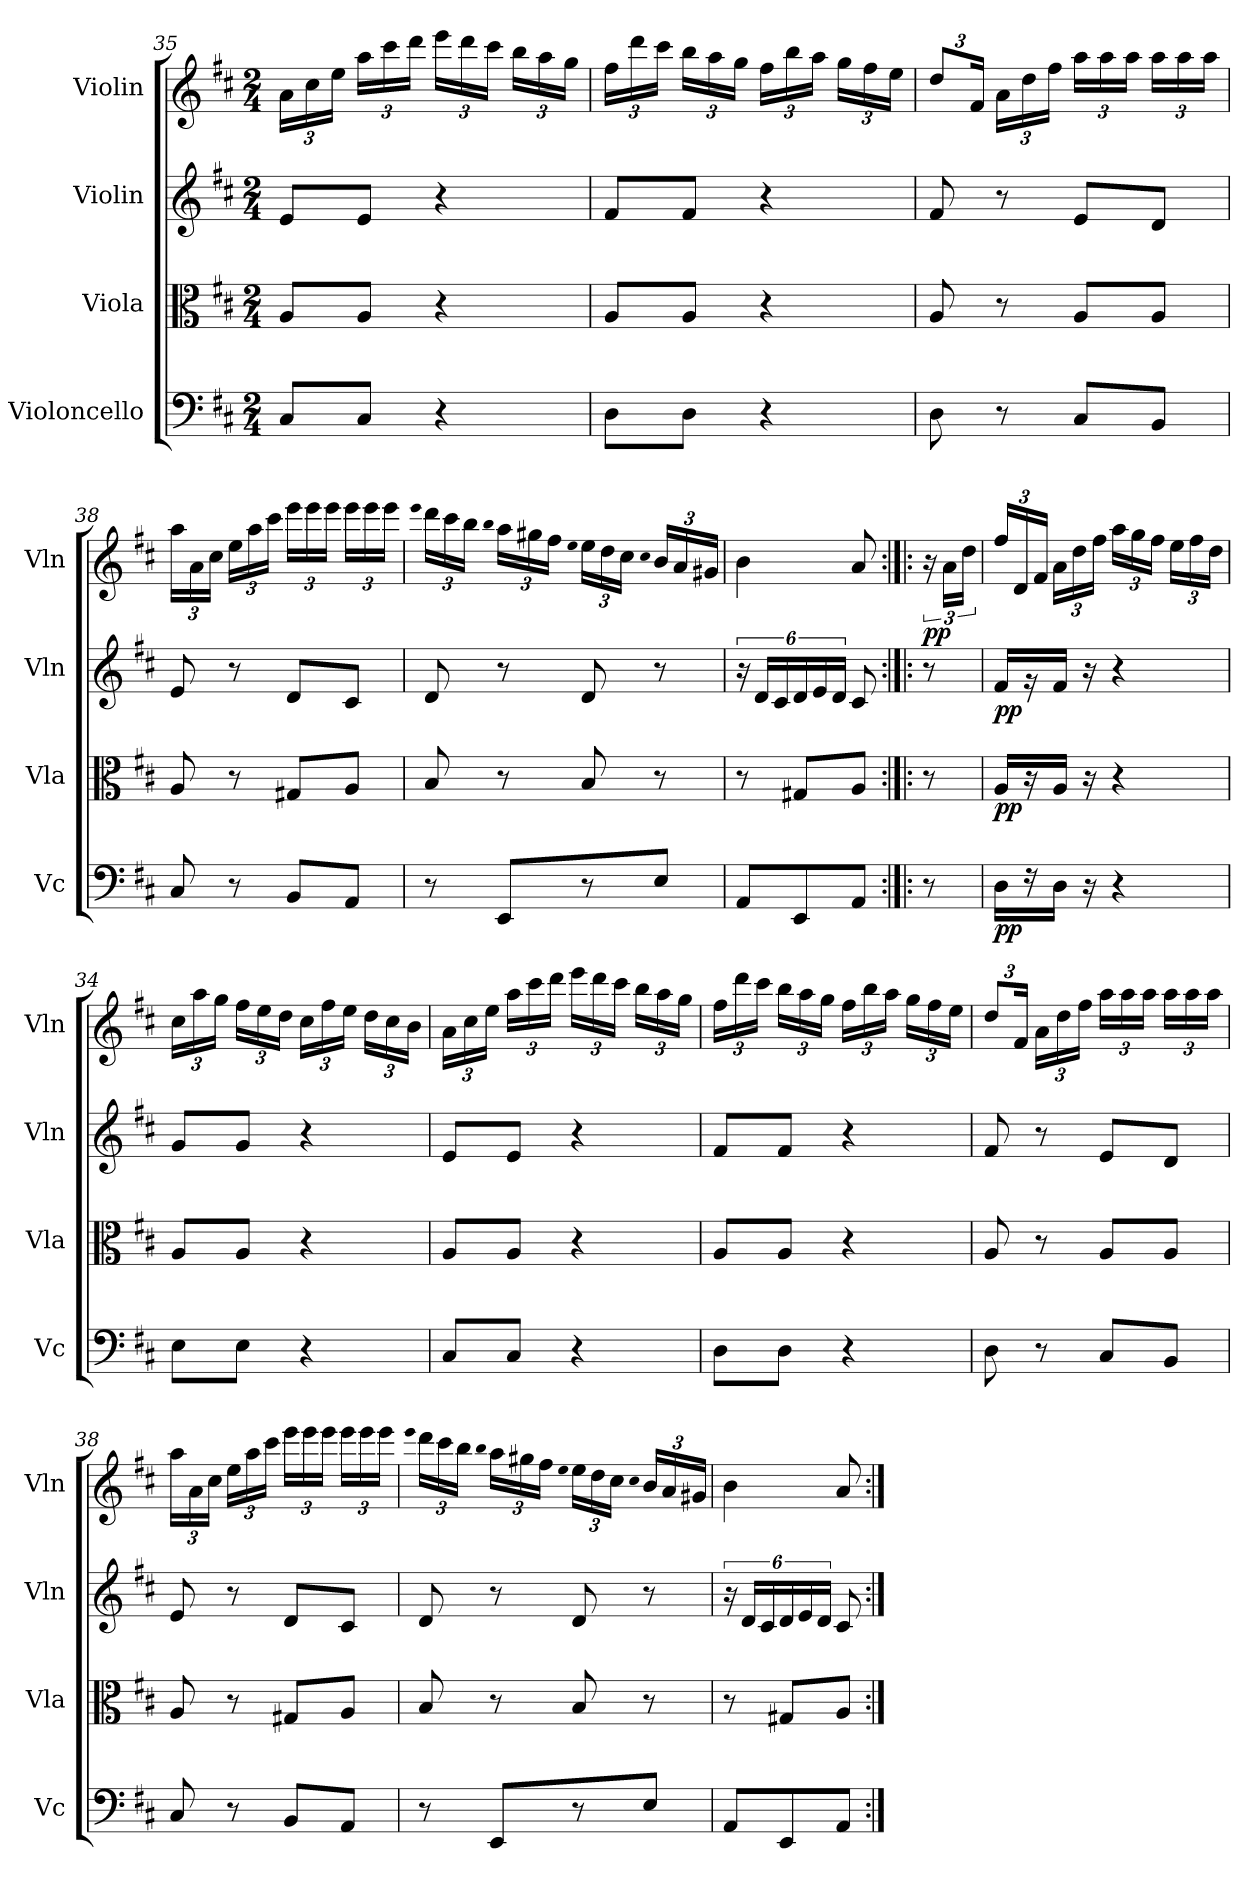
**kern	**dynam	**kern	**dynam	**kern	**dynam	**kern	**dynam
*part4	*part4	*part3	*part3	*part2	*part2	*part1	*part1
*staff4	*staff4	*staff3	*staff3	*staff2	*staff2	*staff1	*staff1
*I"Violoncello	*	*I"Viola	*	*I"Violin	*	*I"Violin	*
*I'Vc	*	*I'Vla	*	*I'Vln	*	*I'Vln	*
*clefF4	*	*clefC3	*	*clefG2	*	*clefG2	*
*k[f#c#]	*	*k[f#c#]	*	*k[f#c#]	*	*k[f#c#]	*
*D:	*	*D:	*	*D:	*	*D:	*
*M2/4	*	*M2/4	*	*M2/4	*	*M2/4	*
=35	=35	=35	=35	=35	=35	=35	=35
8C#/L	.	8A/L	.	8e/L	.	24a\LL	.
.	.	.	.	.	.	24cc#\	.
.	.	.	.	.	.	24ee\JJ	.
8C#/J	.	8A/J	.	8e/J	.	24aa\LL	.
.	.	.	.	.	.	24ccc#\	.
.	.	.	.	.	.	24ddd\JJ	.
4r	.	4r	.	4r	.	24eee\LL	.
.	.	.	.	.	.	24ddd\	.
.	.	.	.	.	.	24ccc#\JJ	.
.	.	.	.	.	.	24bb\LL	.
.	.	.	.	.	.	24aa\	.
.	.	.	.	.	.	24gg\JJ	.
=36	=36	=36	=36	=36	=36	=36	=36
8D\L	.	8A/L	.	8f#/L	.	24ff#\LL	.
.	.	.	.	.	.	24ddd\	.
.	.	.	.	.	.	24ccc#\JJ	.
8D\J	.	8A/J	.	8f#/J	.	24bb\LL	.
.	.	.	.	.	.	24aa\	.
.	.	.	.	.	.	24gg\JJ	.
4r	.	4r	.	4r	.	24ff#\LL	.
.	.	.	.	.	.	24bb\	.
.	.	.	.	.	.	24aa\JJ	.
.	.	.	.	.	.	24gg\LL	.
.	.	.	.	.	.	24ff#\	.
.	.	.	.	.	.	24ee\JJ	.
=37	=37	=37	=37	=37	=37	=37	=37
8D\	.	8A/	.	8f#/	.	12dd/L	.
.	.	.	.	.	.	24f#/Jk	.
8r	.	8r	.	8r	.	24a\LL	.
.	.	.	.	.	.	24dd\	.
.	.	.	.	.	.	24ff#\JJ	.
8C#/L	.	8A/L	.	8e/L	.	24aa\LL	.
.	.	.	.	.	.	24aa\	.
.	.	.	.	.	.	24aa\JJ	.
8BB/J	.	8A/J	.	8d/J	.	24aa\LL	.
.	.	.	.	.	.	24aa\	.
.	.	.	.	.	.	24aa\JJ	.
=38	=38	=38	=38	=38	=38	=38	=38
8C#/	.	8A/	.	8e/	.	24aa\LL	.
.	.	.	.	.	.	24a\	.
.	.	.	.	.	.	24cc#\JJ	.
8r	.	8r	.	8r	.	24ee\LL	.
.	.	.	.	.	.	24aa\	.
.	.	.	.	.	.	24ccc#\JJ	.
8BB/L	.	8G#X/L	.	8d/L	.	24eee\LL	.
.	.	.	.	.	.	24eee\	.
.	.	.	.	.	.	24eee\JJ	.
8AA/J	.	8A/J	.	8c#/J	.	24eee\LL	.
.	.	.	.	.	.	24eee\	.
.	.	.	.	.	.	24eee\JJ	.
=39	=39	=39	=39	=39	=39	=39	=39
.	.	.	.	.	.	qeee	.
8r	.	8B/	.	8d/	.	24ddd\LL	.
.	.	.	.	.	.	24ccc#\	.
.	.	.	.	.	.	24bb\JJ	.
.	.	.	.	.	.	qbb	.
8EE/L	.	8r	.	8r	.	24aa\LL	.
.	.	.	.	.	.	24gg#X\	.
.	.	.	.	.	.	24ff#\JJ	.
.	.	.	.	.	.	qee	.
8r	.	8B/	.	8d/	.	24ee\LL	.
.	.	.	.	.	.	24dd\	.
.	.	.	.	.	.	24cc#\JJ	.
.	.	.	.	.	.	qcc#	.
8E/J	.	8r	.	8r	.	24b/LL	.
.	.	.	.	.	.	24a/	.
.	.	.	.	.	.	24g#X/JJ	.
=40	=40	=40	=40	=40	=40	=40	=40
8AA/L	.	8r	.	24r	.	4b\	.
.	.	.	.	24d/LL	.	.	.
.	.	.	.	24c#/	.	.	.
8EE/	.	8G#X/L	.	24d/	.	.	.
.	.	.	.	24e/	.	.	.
.	.	.	.	24d/JJ	.	.	.
8AA/J	.	8A/J	.	8c#/	.	8a/	.
=:|!|:	=:|!|:	=:|!|:	=:|!|:	=:|!|:	=:|!|:	=:|!|:	=:|!|:
8r	.	8r	.	8r	.	24r	pp
.	.	.	.	.	.	24a\LL	.
.	.	.	.	.	.	24dd\JJ	.
=33	=33	=33	=33	=33	=33	=33	=33
16D\LL	pp	16A/LL	pp	16f#/LL	pp	24ff#/LL	.
.	.	.	.	.	.	24d/	.
16r	.	16r	.	16r	.	.	.
.	.	.	.	.	.	24f#/JJ	.
16D\JJ	.	16A/JJ	.	16f#/JJ	.	24a\LL	.
.	.	.	.	.	.	24dd\	.
16r	.	16r	.	16r	.	.	.
.	.	.	.	.	.	24ff#\JJ	.
4r	.	4r	.	4r	.	24aa\LL	.
.	.	.	.	.	.	24gg\	.
.	.	.	.	.	.	24ff#\JJ	.
.	.	.	.	.	.	24ee\LL	.
.	.	.	.	.	.	24ff#\	.
.	.	.	.	.	.	24dd\JJ	.
=34	=34	=34	=34	=34	=34	=34	=34
8E\L	.	8A/L	.	8g/L	.	24cc#\LL	.
.	.	.	.	.	.	24aa\	.
.	.	.	.	.	.	24gg\JJ	.
8E\J	.	8A/J	.	8g/J	.	24ff#\LL	.
.	.	.	.	.	.	24ee\	.
.	.	.	.	.	.	24dd\JJ	.
4r	.	4r	.	4r	.	24cc#\LL	.
.	.	.	.	.	.	24ff#\	.
.	.	.	.	.	.	24ee\JJ	.
.	.	.	.	.	.	24dd\LL	.
.	.	.	.	.	.	24cc#\	.
.	.	.	.	.	.	24b\JJ	.
=35	=35	=35	=35	=35	=35	=35	=35
8C#/L	.	8A/L	.	8e/L	.	24a\LL	.
.	.	.	.	.	.	24cc#\	.
.	.	.	.	.	.	24ee\JJ	.
8C#/J	.	8A/J	.	8e/J	.	24aa\LL	.
.	.	.	.	.	.	24ccc#\	.
.	.	.	.	.	.	24ddd\JJ	.
4r	.	4r	.	4r	.	24eee\LL	.
.	.	.	.	.	.	24ddd\	.
.	.	.	.	.	.	24ccc#\JJ	.
.	.	.	.	.	.	24bb\LL	.
.	.	.	.	.	.	24aa\	.
.	.	.	.	.	.	24gg\JJ	.
=36	=36	=36	=36	=36	=36	=36	=36
8D\L	.	8A/L	.	8f#/L	.	24ff#\LL	.
.	.	.	.	.	.	24ddd\	.
.	.	.	.	.	.	24ccc#\JJ	.
8D\J	.	8A/J	.	8f#/J	.	24bb\LL	.
.	.	.	.	.	.	24aa\	.
.	.	.	.	.	.	24gg\JJ	.
4r	.	4r	.	4r	.	24ff#\LL	.
.	.	.	.	.	.	24bb\	.
.	.	.	.	.	.	24aa\JJ	.
.	.	.	.	.	.	24gg\LL	.
.	.	.	.	.	.	24ff#\	.
.	.	.	.	.	.	24ee\JJ	.
=37	=37	=37	=37	=37	=37	=37	=37
8D\	.	8A/	.	8f#/	.	12dd/L	.
.	.	.	.	.	.	24f#/Jk	.
8r	.	8r	.	8r	.	24a\LL	.
.	.	.	.	.	.	24dd\	.
.	.	.	.	.	.	24ff#\JJ	.
8C#/L	.	8A/L	.	8e/L	.	24aa\LL	.
.	.	.	.	.	.	24aa\	.
.	.	.	.	.	.	24aa\JJ	.
8BB/J	.	8A/J	.	8d/J	.	24aa\LL	.
.	.	.	.	.	.	24aa\	.
.	.	.	.	.	.	24aa\JJ	.
=38	=38	=38	=38	=38	=38	=38	=38
8C#/	.	8A/	.	8e/	.	24aa\LL	.
.	.	.	.	.	.	24a\	.
.	.	.	.	.	.	24cc#\JJ	.
8r	.	8r	.	8r	.	24ee\LL	.
.	.	.	.	.	.	24aa\	.
.	.	.	.	.	.	24ccc#\JJ	.
8BB/L	.	8G#X/L	.	8d/L	.	24eee\LL	.
.	.	.	.	.	.	24eee\	.
.	.	.	.	.	.	24eee\JJ	.
8AA/J	.	8A/J	.	8c#/J	.	24eee\LL	.
.	.	.	.	.	.	24eee\	.
.	.	.	.	.	.	24eee\JJ	.
=39	=39	=39	=39	=39	=39	=39	=39
.	.	.	.	.	.	qeee	.
8r	.	8B/	.	8d/	.	24ddd\LL	.
.	.	.	.	.	.	24ccc#\	.
.	.	.	.	.	.	24bb\JJ	.
.	.	.	.	.	.	qbb	.
8EE/L	.	8r	.	8r	.	24aa\LL	.
.	.	.	.	.	.	24gg#X\	.
.	.	.	.	.	.	24ff#\JJ	.
.	.	.	.	.	.	qee	.
8r	.	8B/	.	8d/	.	24ee\LL	.
.	.	.	.	.	.	24dd\	.
.	.	.	.	.	.	24cc#\JJ	.
.	.	.	.	.	.	qcc#	.
8E/J	.	8r	.	8r	.	24b/LL	.
.	.	.	.	.	.	24a/	.
.	.	.	.	.	.	24g#X/JJ	.
=40	=40	=40	=40	=40	=40	=40	=40
8AA/L	.	8r	.	24r	.	4b\	.
.	.	.	.	24d/LL	.	.	.
.	.	.	.	24c#/	.	.	.
8EE/	.	8G#X/L	.	24d/	.	.	.
.	.	.	.	24e/	.	.	.
.	.	.	.	24d/JJ	.	.	.
8AA/J	.	8A/J	.	8c#/	.	8a/	.
=:|!	=:|!	=:|!	=:|!	=:|!	=:|!	=:|!	=:|!
*-	*-	*-	*-	*-	*-	*-	*-
